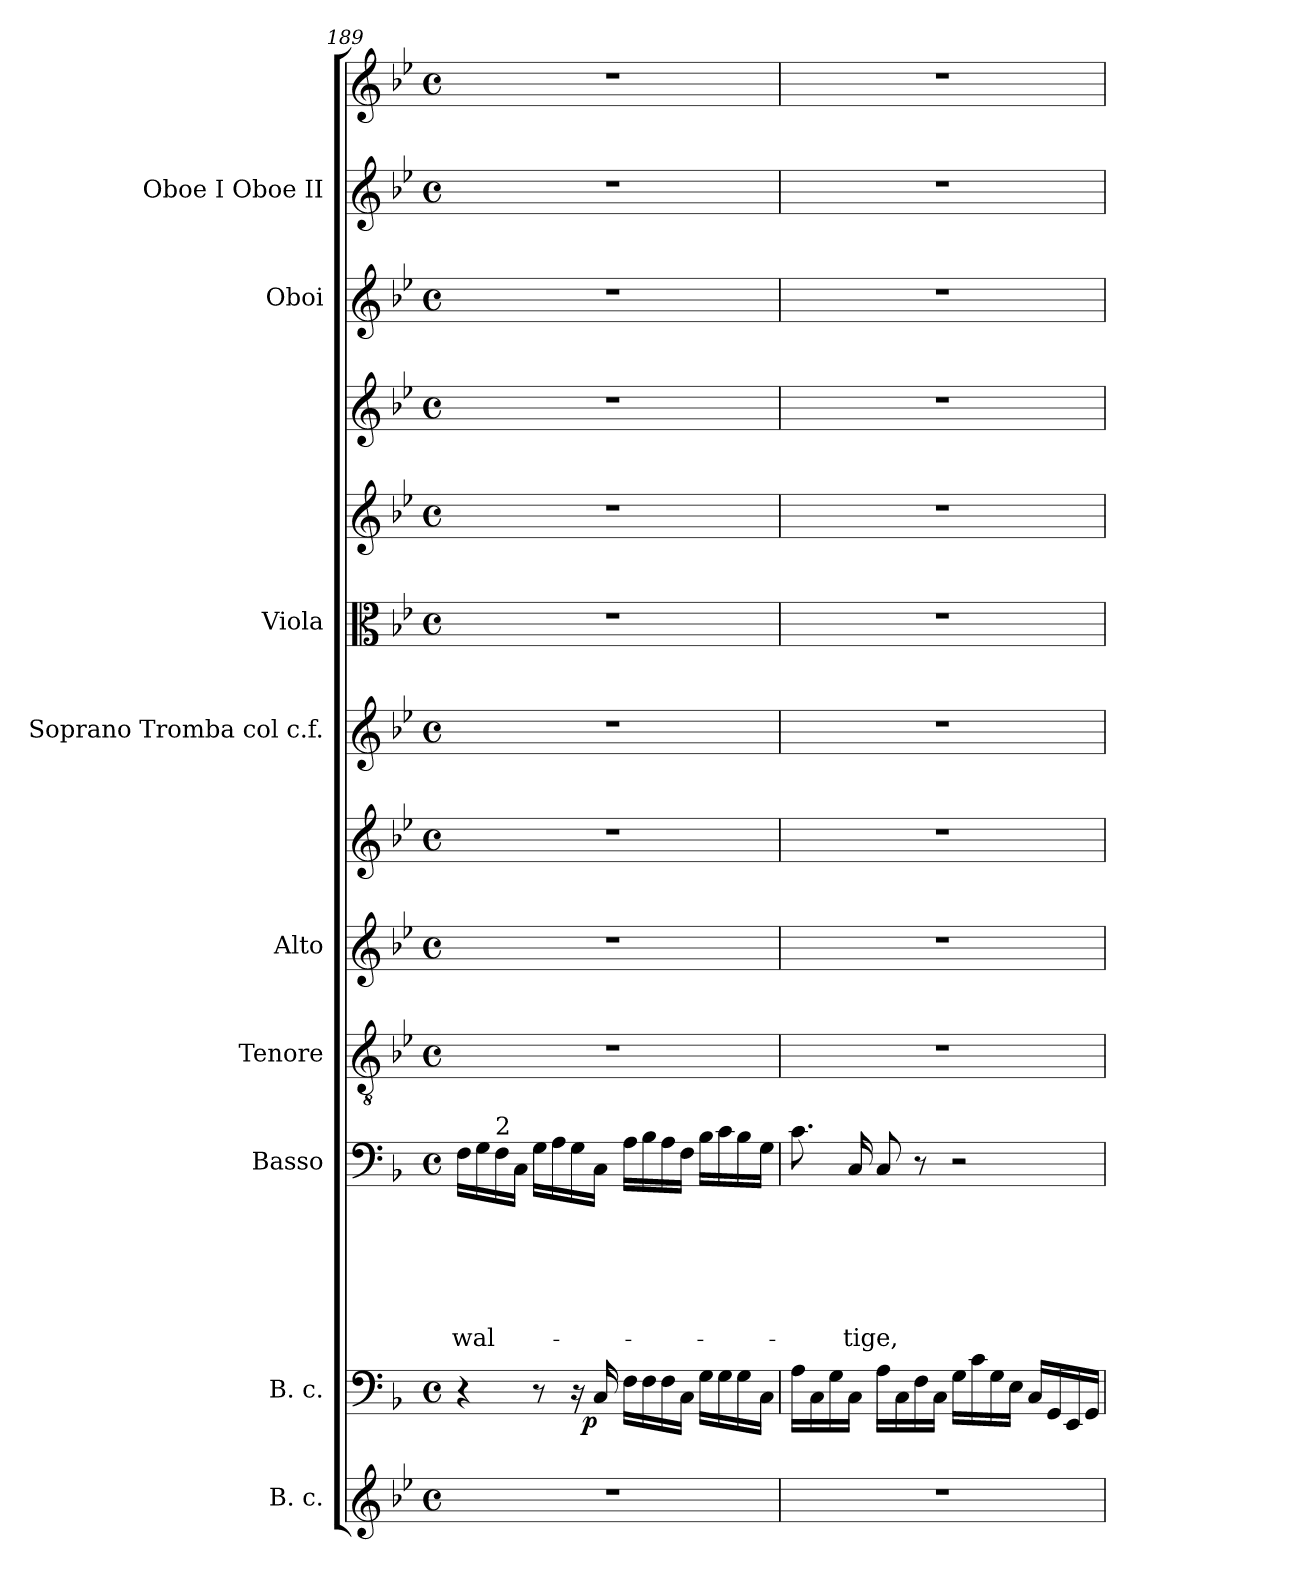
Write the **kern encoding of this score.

**kern	**kern	**dynam	**kern	**text	**text	**text	**text	**text	**text	**kern	**kern	**kern	**kern	**kern	**kern	**kern	**kern	**kern	**kern
*part12	*part11	*part11	*part10	*part10	*part10	*part10	*part10	*part10	*part10	*part9	*part8	*part7	*part6	*part5	*part4	*part3	*part2	*part1	*part1
*staff13	*staff12	*staff12	*staff11	*staff11	*staff11	*staff11	*staff11	*staff11	*staff11	*staff10	*staff9	*staff8	*staff7	*staff6	*staff5	*staff4	*staff3	*staff2	*staff1
*I"B. c.	*I"B. c.	*	*I"Basso	*	*	*	*	*	*	*I"Tenore	*I"Alto	*	*I"Soprano Tromba col c.f.	*I"Viola	*	*	*I"Oboi	*I"Oboe I Oboe II	*
*	*I'B. c.	*	*I'Basso	*	*	*	*	*	*	*I'Tenore	*I'Alto	*	*I'Soprano	*I'Viola	*	*	*	*I'Ob	*
*clefG2	*clefF4	*	*clefF4	*	*	*	*	*	*	*clefGv2	*clefG2	*clefG2	*clefG2	*clefC3	*clefG2	*clefG2	*clefG2	*clefG2	*clefG2
*k[b-e-]	*k[b-]	*	*k[b-]	*	*	*	*	*	*	*k[b-e-]	*k[b-e-]	*k[b-e-]	*k[b-e-]	*k[b-e-]	*k[b-e-]	*k[b-e-]	*k[b-e-]	*k[b-e-]	*k[b-e-]
*B-:	*F:	*	*F:	*	*	*	*	*	*	*B-:	*B-:	*B-:	*B-:	*B-:	*B-:	*B-:	*B-:	*B-:	*B-:
*M4/4	*M4/4	*	*M4/4	*	*	*	*	*	*	*M4/4	*M4/4	*M4/4	*M4/4	*M4/4	*M4/4	*M4/4	*M4/4	*M4/4	*M4/4
*met(c)	*met(c)	*	*met(c)	*	*	*	*	*	*	*met(c)	*met(c)	*met(c)	*met(c)	*met(c)	*met(c)	*met(c)	*met(c)	*met(c)	*met(c)
=189	=189	=189	=189	=189	=189	=189	=189	=189	=189	=189	=189	=189	=189	=189	=189	=189	=189	=189	=189
!	!	!	!	!	!	!	!	!	!LO:LY:b	!	!	!	!	!	!	!	!	!	!
*	*^	*	*	*	*	*	*	*	*	*	*	*	*	*	*	*	*	*	*
1r	4r	4ryy	.	16F\LL	.	.	.	.	.	-wal-	1r	1r	1r	1r	1r	1r	1r	1r	1r	1r
.	.	.	.	16G\	.	.	.	.	.	.	.	.	.	.	.	.	.	.	.	.
!	!	!	!	!LO:TX:a:t=2	!	!	!	!	!	!	!	!	!	!	!	!	!	!	!	!
.	.	.	.	16F\	.	.	.	.	.	.	.	.	.	.	.	.	.	.	.	.
.	.	.	.	16C\JJ	.	.	.	.	.	.	.	.	.	.	.	.	.	.	.	.
.	8r	8ryy	.	16G\LL	.	.	.	.	.	.	.	.	.	.	.	.	.	.	.	.
.	.	.	.	16A\	.	.	.	.	.	.	.	.	.	.	.	.	.	.	.	.
.	16rC	32ryy	.	16G\	.	.	.	.	.	.	.	.	.	.	.	.	.	.	.	.
!	!	!	!LO:DY:b	!	!	!	!	!	!	!	!	!	!	!	!	!	!	!	!	!
.	.	2ryy	p	.	.	.	.	.	.	.	.	.	.	.	.	.	.	.	.	.
.	16C/	.	.	16C\JJ	.	.	.	.	.	.	.	.	.	.	.	.	.	.	.	.
.	16F\LL	.	.	16A\LL	.	.	.	.	.	.	.	.	.	.	.	.	.	.	.	.
.	16F\	.	.	16B-\	.	.	.	.	.	.	.	.	.	.	.	.	.	.	.	.
.	16F\	.	.	16A\	.	.	.	.	.	.	.	.	.	.	.	.	.	.	.	.
.	16C\JJ	.	.	16F\JJ	.	.	.	.	.	.	.	.	.	.	.	.	.	.	.	.
.	16G>\LL	.	.	16B-\LL	.	.	.	.	.	.	.	.	.	.	.	.	.	.	.	.
.	16G\	.	.	16c\	.	.	.	.	.	.	.	.	.	.	.	.	.	.	.	.
.	16G\	.	.	16B-\	.	.	.	.	.	.	.	.	.	.	.	.	.	.	.	.
.	.	16.ryy	.	.	.	.	.	.	.	.	.	.	.	.	.	.	.	.	.	.
.	16C\JJ	.	.	16G\JJ	.	.	.	.	.	.	.	.	.	.	.	.	.	.	.	.
*	*v	*v	*	*	*	*	*	*	*	*	*	*	*	*	*	*	*	*	*	*
!!LO:PB:g=z
=190	=190	=190	=190	=190	=190	=190	=190	=190	=190	=190	=190	=190	=190	=190	=190	=190	=190	=190	=190
1r	16A>\LL	.	8.c\	.	.	.	.	.	.	1r	1r	1r	1r	1r	1r	1r	1r	1r	1r
.	16C\	.	.	.	.	.	.	.	.	.	.	.	.	.	.	.	.	.	.
.	16G>\	.	.	.	.	.	.	.	.	.	.	.	.	.	.	.	.	.	.
!	!	!	!	!	!	!	!	!	!LO:LY:b	!	!	!	!	!	!	!	!	!	!
.	16C\JJ	.	16C/	.	.	.	.	.	-tige,	.	.	.	.	.	.	.	.	.	.
.	16A>\LL	.	8C/	.	.	.	.	.	.	.	.	.	.	.	.	.	.	.	.
.	16C\	.	.	.	.	.	.	.	.	.	.	.	.	.	.	.	.	.	.
.	16F\	.	8r	.	.	.	.	.	.	.	.	.	.	.	.	.	.	.	.
.	16C\JJ	.	.	.	.	.	.	.	.	.	.	.	.	.	.	.	.	.	.
.	16G>\LL	.	2r	.	.	.	.	.	.	.	.	.	.	.	.	.	.	.	.
.	16c\	.	.	.	.	.	.	.	.	.	.	.	.	.	.	.	.	.	.
.	16G\	.	.	.	.	.	.	.	.	.	.	.	.	.	.	.	.	.	.
.	16E\JJ	.	.	.	.	.	.	.	.	.	.	.	.	.	.	.	.	.	.
.	16C/LL	.	.	.	.	.	.	.	.	.	.	.	.	.	.	.	.	.	.
.	16GG/	.	.	.	.	.	.	.	.	.	.	.	.	.	.	.	.	.	.
.	16EE/	.	.	.	.	.	.	.	.	.	.	.	.	.	.	.	.	.	.
.	16GG/JJ	.	.	.	.	.	.	.	.	.	.	.	.	.	.	.	.	.	.
=	=	=	=	=	=	=	=	=	=	=	=	=	=	=	=	=	=	=	=
*-	*-	*-	*-	*-	*-	*-	*-	*-	*-	*-	*-	*-	*-	*-	*-	*-	*-	*-	*-
